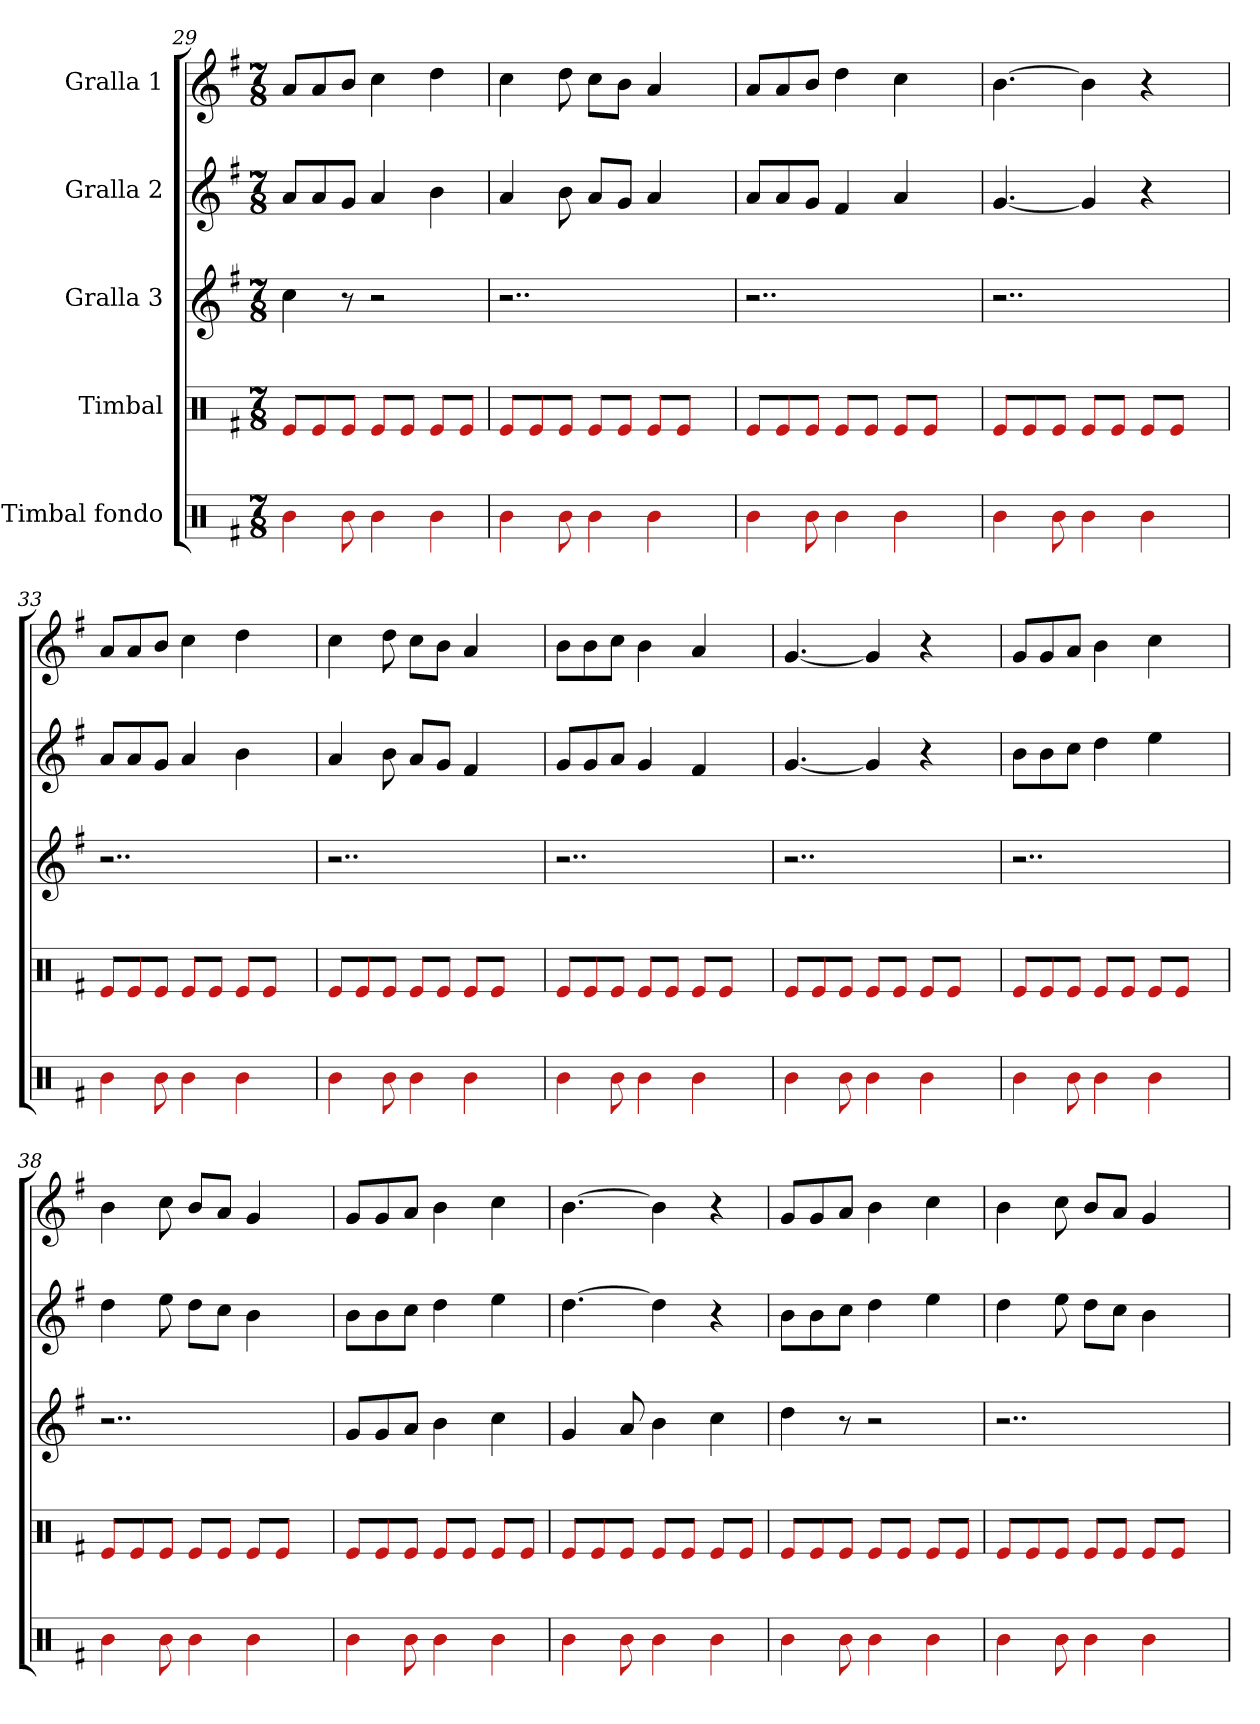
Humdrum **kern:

**kern	**kern	**kern	**kern	**kern
*part5	*part4	*part3	*part2	*part1
*staff5	*staff4	*staff3	*staff2	*staff1
*I"Timbal fondo	*I"Timbal	*I"Gralla 3	*I"Gralla 2	*I"Gralla 1
*clefX	*clefX	*clefG2	*clefG2	*clefG2
*k[f#]	*k[f#]	*k[f#]	*k[f#]	*k[f#]
*M7/8	*M7/8	*M7/8	*M7/8	*M7/8
=29	=29	=29	=29	=29
4b\	8e/L	4cc\	8a/L	8a/L
.	8e/	.	8a/	8a/
8b\	8e/J	8r	8g/J	8b/J
4b\	8e/L	2r	4a/	4cc\
.	8e/J	.	.	.
4b\	8e/L	.	4b\	4dd\
.	8e/J	.	.	.
=30	=30	=30	=30	=30
4b\	8e/L	2..r	4a/	4cc\
.	8e/	.	.	.
8b\	8e/J	.	8b\	8dd\
4b\	8e/L	.	8a/L	8cc\L
.	8e/J	.	8g/J	8b\J
4b\	8e/L	.	4a/	4a/
.	8e/J	.	.	.
8ryy	8ryy	8ryy	8ryy	8ryy
=31	=31	=31	=31	=31
4b\	8e/L	2..r	8a/L	8a/L
.	8e/	.	8a/	8a/
8b\	8e/J	.	8g/J	8b/J
4b\	8e/L	.	4f#/	4dd\
.	8e/J	.	.	.
4b\	8e/L	.	4a/	4cc\
.	8e/J	.	.	.
8ryy	8ryy	8ryy	8ryy	8ryy
=32	=32	=32	=32	=32
4b\	8e/L	2..r	[4.g/	[4.b\
.	8e/	.	.	.
8b\	8e/J	.	.	.
4b\	8e/L	.	4g/]	4b\]
.	8e/J	.	.	.
4b\	8e/L	.	4r	4r
.	8e/J	.	.	.
8ryy	8ryy	8ryy	8ryy	8ryy
!!LO:PB:g=z
=33	=33	=33	=33	=33
4b\	8e/L	2..r	8a/L	8a/L
.	8e/	.	8a/	8a/
8b\	8e/J	.	8g/J	8b/J
4b\	8e/L	.	4a/	4cc\
.	8e/J	.	.	.
4b\	8e/L	.	4b\	4dd\
.	8e/J	.	.	.
8ryy	8ryy	8ryy	8ryy	8ryy
=34	=34	=34	=34	=34
4b\	8e/L	2..r	4a/	4cc\
.	8e/	.	.	.
8b\	8e/J	.	8b\	8dd\
4b\	8e/L	.	8a/L	8cc\L
.	8e/J	.	8g/J	8b\J
4b\	8e/L	.	4f#/	4a/
.	8e/J	.	.	.
8ryy	8ryy	8ryy	8ryy	8ryy
=35	=35	=35	=35	=35
4b\	8e/L	2..r	8g/L	8b\L
.	8e/	.	8g/	8b\
8b\	8e/J	.	8a/J	8cc\J
4b\	8e/L	.	4g/	4b\
.	8e/J	.	.	.
4b\	8e/L	.	4f#/	4a/
.	8e/J	.	.	.
8ryy	8ryy	8ryy	8ryy	8ryy
=36	=36	=36	=36	=36
4b\	8e/L	2..r	[4.g/	[4.g/
.	8e/	.	.	.
8b\	8e/J	.	.	.
4b\	8e/L	.	4g/]	4g/]
.	8e/J	.	.	.
4b\	8e/L	.	4r	4r
.	8e/J	.	.	.
8ryy	8ryy	8ryy	8ryy	8ryy
=37	=37	=37	=37	=37
4b\	8e/L	2..r	8b\L	8g/L
.	8e/	.	8b\	8g/
8b\	8e/J	.	8cc\J	8a/J
4b\	8e/L	.	4dd\	4b\
.	8e/J	.	.	.
4b\	8e/L	.	4ee\	4cc\
.	8e/J	.	.	.
8ryy	8ryy	8ryy	8ryy	8ryy
!!LO:LB:g=z
=38	=38	=38	=38	=38
4b\	8e/L	2..r	4dd\	4b\
.	8e/	.	.	.
8b\	8e/J	.	8ee\	8cc\
4b\	8e/L	.	8dd\L	8b/L
.	8e/J	.	8cc\J	8a/J
4b\	8e/L	.	4b\	4g/
.	8e/J	.	.	.
8ryy	8ryy	8ryy	8ryy	8ryy
=39	=39	=39	=39	=39
4b\	8e/L	8g/L	8b\L	8g/L
.	8e/	8g/	8b\	8g/
8b\	8e/J	8a/J	8cc\J	8a/J
4b\	8e/L	4b\	4dd\	4b\
.	8e/J	.	.	.
4b\	8e/L	4cc\	4ee\	4cc\
.	8e/J	.	.	.
=40	=40	=40	=40	=40
4b\	8e/L	4g/	[4.dd\	[4.b\
.	8e/	.	.	.
8b\	8e/J	8a/	.	.
4b\	8e/L	4b\	4dd\]	4b\]
.	8e/J	.	.	.
4b\	8e/L	4cc\	4r	4r
.	8e/J	.	.	.
=41	=41	=41	=41	=41
4b\	8e/L	4dd\	8b\L	8g/L
.	8e/	.	8b\	8g/
8b\	8e/J	8r	8cc\J	8a/J
4b\	8e/L	2r	4dd\	4b\
.	8e/J	.	.	.
4b\	8e/L	.	4ee\	4cc\
.	8e/J	.	.	.
=42	=42	=42	=42	=42
4b\	8e/L	2..r	4dd\	4b\
.	8e/	.	.	.
8b\	8e/J	.	8ee\	8cc\
4b\	8e/L	.	8dd\L	8b/L
.	8e/J	.	8cc\J	8a/J
4b\	8e/L	.	4b\	4g/
.	8e/J	.	.	.
8ryy	8ryy	8ryy	8ryy	8ryy
=	=	=	=	=
*-	*-	*-	*-	*-
